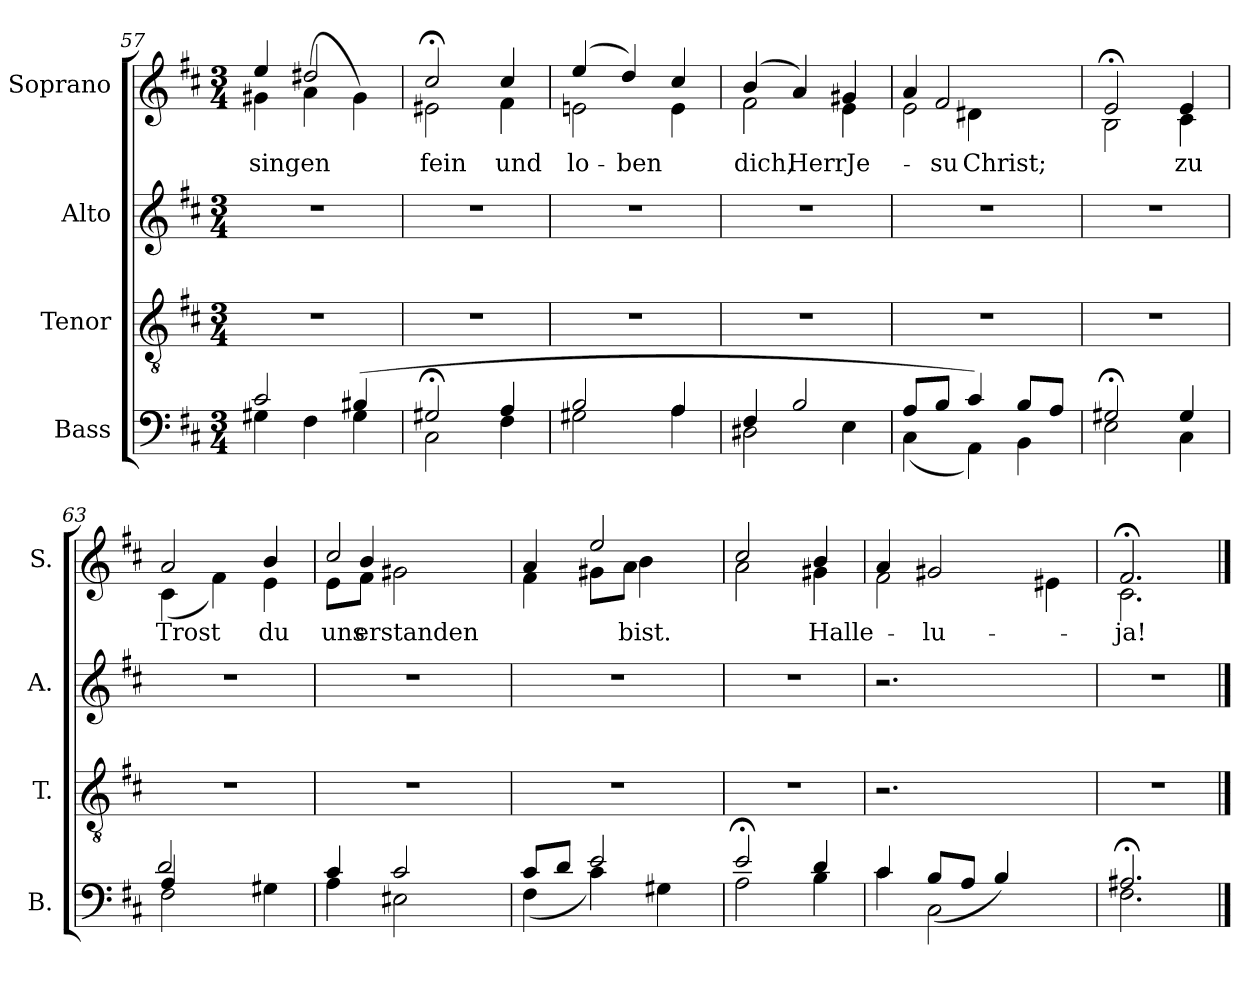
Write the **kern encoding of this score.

**kern	**kern	**kern	**kern	**text
*part4	*part3	*part2	*part1	*part1
*staff4	*staff3	*staff2	*staff1	*staff1
*I"Bass	*I"Tenor	*I"Alto	*I"Soprano	*
*I'B.	*I'T.	*I'A.	*I'S.	*
*clefF4	*clefGv2	*clefG2	*clefG2	*
*ITrd7c12	*	*	*	*
*k[f#c#]	*k[f#c#]	*k[f#c#]	*k[f#c#]	*
*D:	*D:	*D:	*D:	*
*M3/4	*M3/4	*M3/4	*M3/4	*
=57	=57	=57	=57	=57
*^	*	*	*	*
!	!	!	!	!	!LO:LY:b
*	*	*	*	*^	*
2C#/	4GG#X\	2.r	2.r	4ee/	4g#X\	singen
.	(>4FF#\	.	.	(<4a\	2dd#X/	.
(4GG#\	4BB#X/	.	.	4g#\)	.	.
=58	=58	=58	=58	=58	=58	=58
!	!	!	!	!	!	!LO:LY:b
2GG#X;</	2CC#\	2.r	2.r	2cc#;</	2e#X\	fein
!	!	!	!	!	!	!LO:LY:b
4AA/	4FF#\	.	.	4cc#/	4f#\	und
!!LO:LB:g=z	!!
=59	=59	=59	=59	=59	=59	=59
!	!	!	!	!	!	!LO:LY:b
2BB/	2GG#X\	2.r	2.r	(4ee/	2en\	lo-
!	!	!	!	!	!	!LO:LY:b
.	.	.	.	4dd/)	.	-ben
4AA/	4AA\	.	.	4cc#/	4e\	.
=60	=60	=60	=60	=60	=60	=60
!	!	!	!	!	!	!LO:LY:b
4FF#/	2DD#X\	2.r	2.r	(4b/	2f#\	dich,
!	!	!	!	!	!	!LO:LY:b
2BB/	.	.	.	4a/)	.	HerrJe-
.	4EE\	.	.	4g#X/	4e\	.
=61	=61	=61	=61	=61	=61	=61
*	*	*	*	*	*^	*
8AA/L	(<4CC#\	2.r	2.r	4a/	2e\	8ryy	.
!	!	!	!	!	!	!	!LO:LY:b
8BB/J	.	.	.	.	.	2f#/	su
!	!	!	!	!	!	!	!LO:LY:b
4C#/)	4AAA\)	.	.	4d#X\	.	.	-Christ;
8BB/L	4BBB\	.	.	8ryy	8ryy	.	.
8AA/J	.	.	.	8ryy	8ryy	8ryy	.
*	*	*	*	*	*v	*v	*
=62	=62	=62	=62	=62	=62	=62
2GG#X;</	2EE\	2.r	2.r	2e;</	2B\	.
!	!	!	!	!	!	!LO:LY:b
4GG#/	4CC#\	.	.	4e/	4c#\	zu
=63	=63	=63	=63	=63	=63	=63
*	*^	*	*	*	*	*
!	!	!	!	!	!	!	!LO:LY:b
4AA/	2FF#\	2D/	2.r	2.r	2a/	(<4c#\	Trost
2ryy	.	.	.	.	.	4f#\)	.
!	!	!	!	!	!	!	!LO:LY:b
.	4ryy	4GG#X\	.	.	4e\	4b/	du
=64	=64	=64	=64	=64	=64	=64	=64
!	!	!	!	!	!	!	!LO:LY:b
*	*v	*v	*	*	*	*^	*
4C#/	4AA\	2.r	2.r	2cc#/	8e\L	8ryy	uns
!	!	!	!	!	!	!	!LO:LY:b
.	.	.	.	.	8f#\J	4b/	erstanden
2C#/	2EE#X\	.	.	.	2g#X\	.	.
.	.	.	.	.	.	4.ryy	.
.	.	.	.	4ryy	.	.	.
=65	=65	=65	=65	=65	=65	=65	=65
8C#/L	(<4FF#\	2.r	2.r	4a/	4f#\	4.ryy	.
8D/J	.	.	.	.	.	.	.
2E/	4C#\)	.	.	8g#X\L	2ee/	.	.
!	!	!	!	!	!	!	!LO:LY:b
.	.	.	.	(8a\J	.	4b\	bist.
.	4GG#X\	.	.	4ryy	.	.	.
.	.	.	.	.	.	8ryy	.
*	*	*	*	*	*v	*v	*
=66	=66	=66	=66	=66	=66	=66
2E;</	2AA\	2.r	2.r	2cc#/	2a\	.
!	!	!	!	!	!	!LO:LY:b
4D/	4BB\	.	.	4b/	4g#X\	Halle-
=67	=67	=67	=67	=67	=67	=67
4C#\	4C#/	2.r	2.r	4a/	2f#\	.
!	!	!	!	!	!	!LO:LY:b
2CC#\	(>8BB/L	.	.	2g#X/	.	-lu-
.	8AA/J	.	.	.	.	.
.	4BB/)	.	.	.	2ryy	.
4ryy	4ryy	4ryy	4ryy	4e#X\	.	.
=68	=68	=68	=68	=68	=68	=68
!	!	!	!	!	!	!LO:LY:b
2.AA#X;</	2.FF#\	2.r	2.r	2.f#;</	2.c#\	-ja!
*v	*v	*	*	*v	*v	*
==	==	==	==	==
*-	*-	*-	*-	*-
